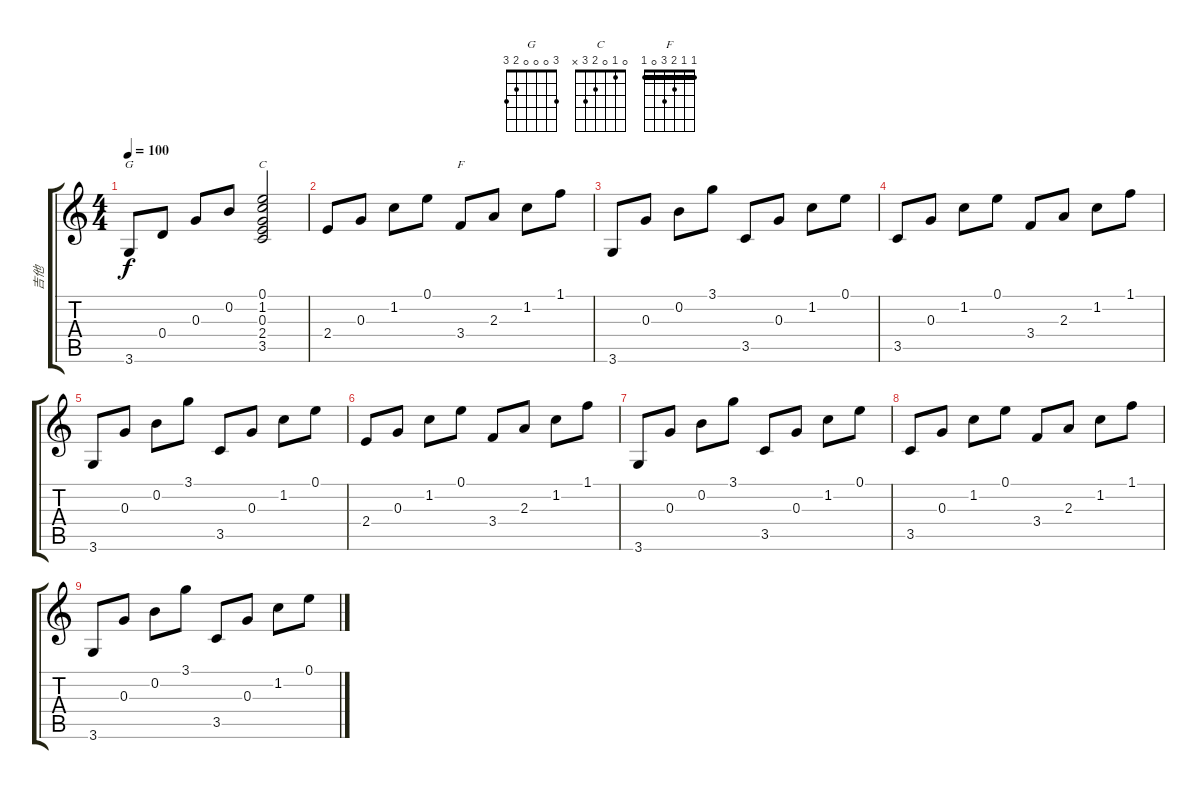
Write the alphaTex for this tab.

\track ("吉他" "吉他") {instrument acousticguitarnylon}
\staff {score tabs}
\tuning (E4 B3 G3 D3 A2 E2) {hide}
\chord ("G" 3 0 0 0 2 3)
\chord ("C" 0 1 0 2 3 x)
\chord ("F" 1 1 2 3 0 1) {barre 1}
\ts (4 4)
\tempo 100
\clef g2
\ks c
3.6.8{ch "G" dy f} 0.4.8 0.3.8 0.2.8 (0.1 1.2 0.3 2.4 3.5).2{ch "C"} |
2.4.8 0.3.8 1.2.8 0.1.8 3.4.8{ch "F"} 2.3.8 1.2.8 1.1.8 |
3.6.8 0.3.8 0.2.8 3.1.8 3.5.8 0.3.8 1.2.8 0.1.8 |
3.5.8 0.3.8 1.2.8 0.1.8 3.4.8 2.3.8 1.2.8 1.1.8 |
3.6.8 0.3.8 0.2.8 3.1.8 3.5.8 0.3.8 1.2.8 0.1.8 |
2.4.8 0.3.8 1.2.8 0.1.8 3.4.8 2.3.8 1.2.8 1.1.8 |
3.6.8 0.3.8 0.2.8 3.1.8 3.5.8 0.3.8 1.2.8 0.1.8 |
3.5.8 0.3.8 1.2.8 0.1.8 3.4.8 2.3.8 1.2.8 1.1.8 |
3.6.8 0.3.8 0.2.8 3.1.8 3.5.8 0.3.8 1.2.8 0.1.8
